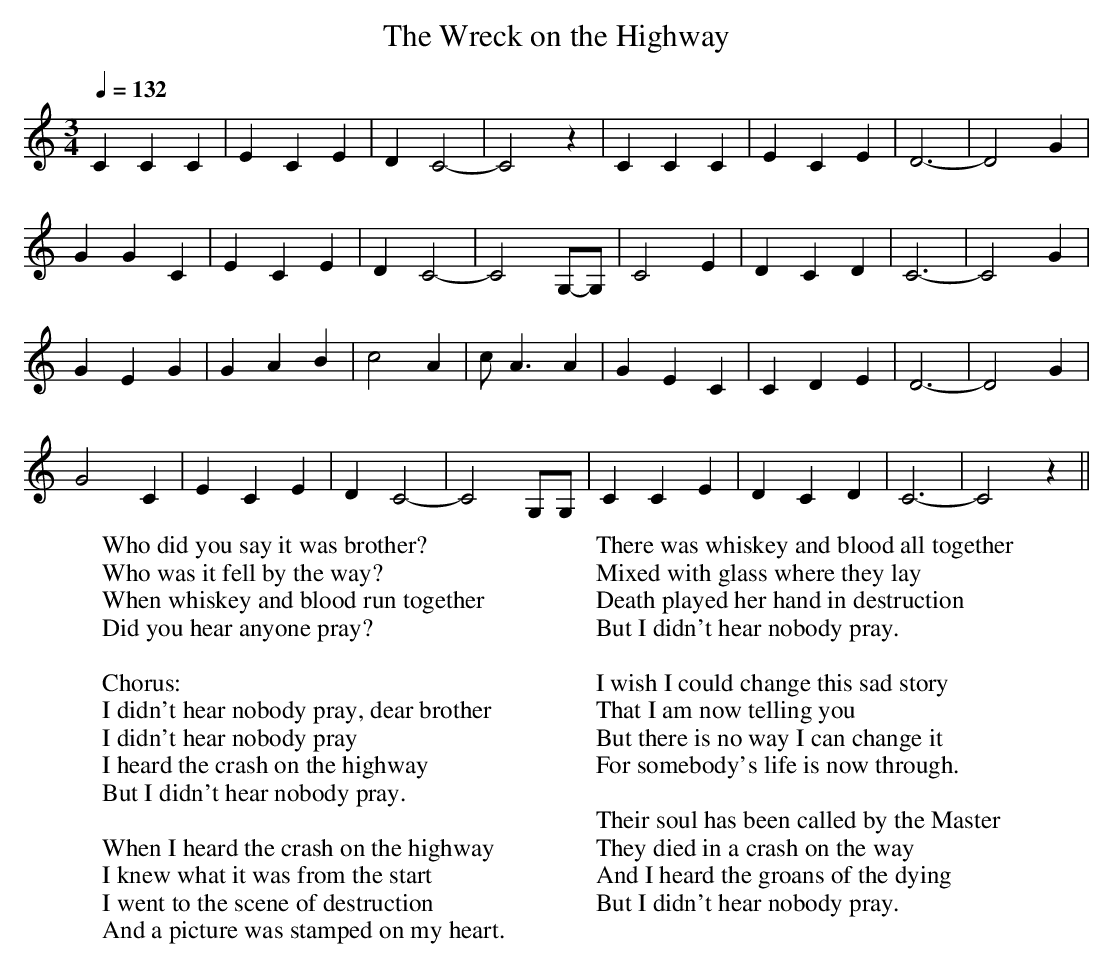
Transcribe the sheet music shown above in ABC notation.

X:1
T:Wreck on the Highway, The
M:3/4
L:1/8
Q:1/4=132
W:Who did you say it was brother?
W:Who was it fell by the way?
W:When whiskey and blood run together
W:Did you hear anyone pray?
W:
W:Chorus:
W:I didn't hear nobody pray, dear brother
W:I didn't hear nobody pray
W:I heard the crash on the highway
W:But I didn't hear nobody pray.
W:
W:When I heard the crash on the highway
W:I knew what it was from the start
W:I went to the scene of destruction
W:And a picture was stamped on my heart.
W:
W:There was whiskey and blood all together
W:Mixed with glass where they lay
W:Death played her hand in destruction
W:But I didn't hear nobody pray.
W:
W:I wish I could change this sad story
W:That I am now telling you
W:But there is no way I can change it
W:For somebody's life is now through.
W:
W:Their soul has been called by the Master
W:They died in a crash on the way
W:And I heard the groans of the dying
W:But I didn't hear nobody pray.
K:C
C2 C2 C2|E2 C2 E2|D2 C4-|C4 z2|\
C2 C2 C2|E2 C2 E2|D6-|D4 G2|
G2 G2 C2|E2 C2 E2|D2 C4-|C4 G,-G,|\
C4 E2|D2 C2 D2|C6-|C4 G2|
G2 E2 G2|G2 A2 B2|c4 A2|cA3 A2|\
G2 E2 C2|C2 D2 E2|D6-|D4 G2|
G4 C2|E2 C2 E2|D2 C4-|C4 G,G,|\
C2 C2 E2|D2 C2 D2|C6-|C4 z2||
